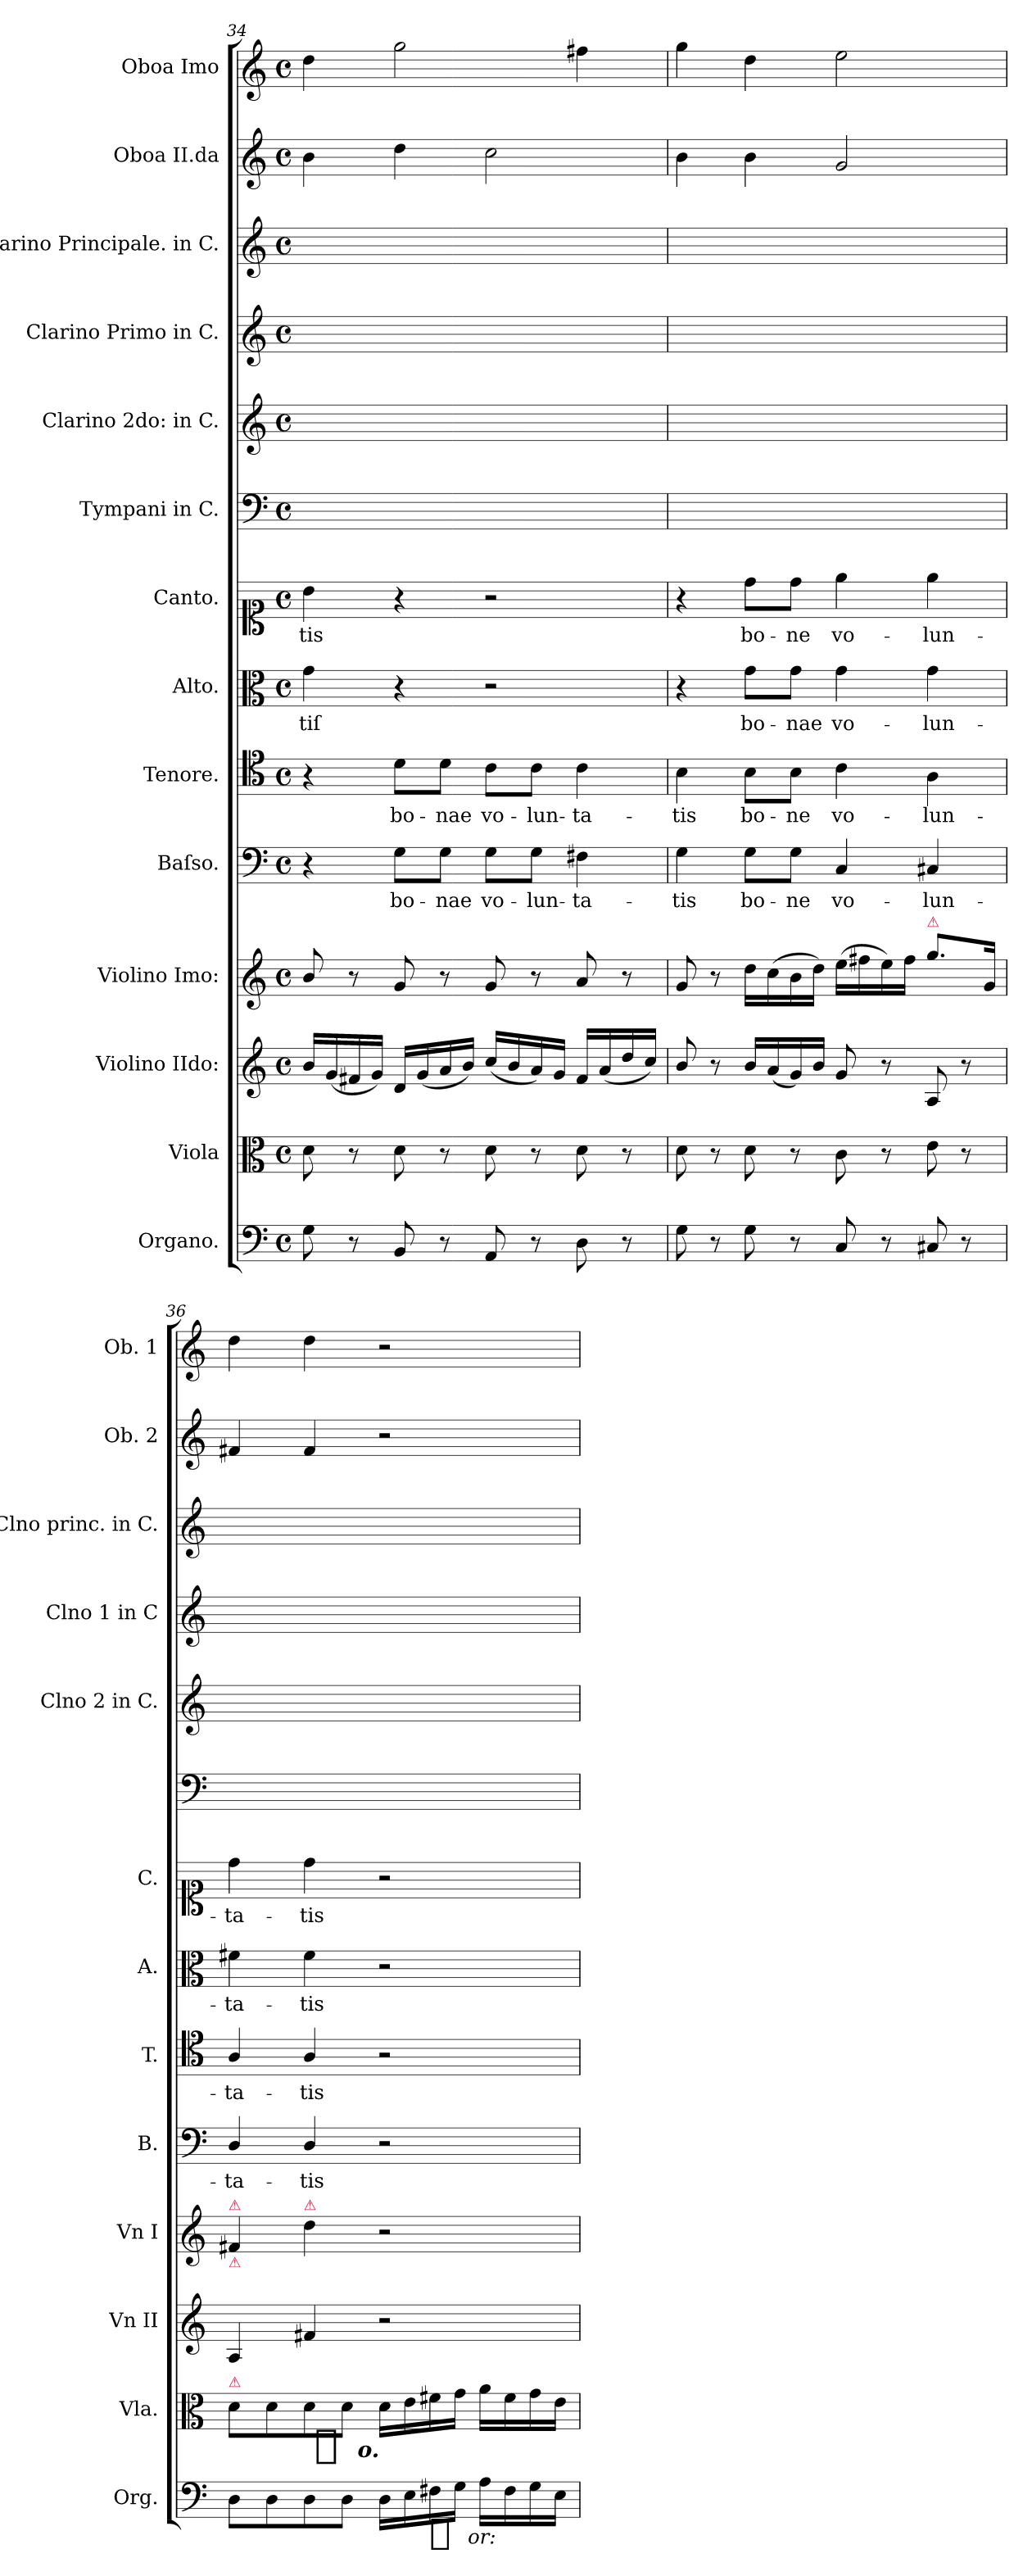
**kern	**dynam	**kern	**dynam	**kern	**kern	**kern	**text	**kern	**text	**kern	**text	**kern	**text	**kern	**kern	**kern	**kern	**kern	**kern
*part14	*part14	*part13	*part13	*part12	*part11	*part10	*part10	*part9	*part9	*part8	*part8	*part7	*part7	*part6	*part5	*part4	*part3	*part2	*part1
*staff14	*staff14	*staff13	*staff13	*staff12	*staff11	*staff10	*staff10	*staff9	*staff9	*staff8	*staff8	*staff7	*staff7	*staff6	*staff5	*staff4	*staff3	*staff2	*staff1
*I"Organo.	*	*I"Viola	*	*I"Violino IIdo:	*I"Violino Imo:	*I"Baſso.	*	*I"Tenore.	*	*I"Alto.	*	*I"Canto.	*	*I"Tympani in C.	*I"Clarino 2do: in C.	*I"Clarino Primo in C.	*I"Clarino Principale. in C.	*I"Oboa II.da	*I"Oboa Imo
*I'Org.	*	*I'Vla.	*	*I'Vn II	*I'Vn I	*I'B.	*	*I'T.	*	*I'A.	*	*I'C.	*	*	*I'Clno 2 in C.	*I'Clno 1 in C	*I'Clno princ. in C.	*I'Ob. 2	*I'Ob. 1
*clefF4	*	*clefC3	*	*clefG2	*clefG2	*clefF4	*	*clefC4	*	*clefC3	*	*clefC1	*	*clefF4	*clefG2	*clefG2	*clefG2	*clefG2	*clefG2
*k[]	*	*k[]	*	*k[]	*k[]	*k[]	*	*k[]	*	*k[]	*	*k[]	*	*k[]	*k[]	*k[]	*k[]	*k[]	*k[]
*M4/4	*	*M4/4	*	*M4/4	*M4/4	*M4/4	*	*M4/4	*	*M4/4	*	*M4/4	*	*M4/4	*M4/4	*M4/4	*M4/4	*M4/4	*M4/4
*met(c)	*	*met(c)	*	*met(c)	*met(c)	*met(c)	*	*met(c)	*	*met(c)	*	*met(c)	*	*met(c)	*met(c)	*met(c)	*met(c)	*met(c)	*met(c)
=34	=34	=34	=34	=34	=34	=34	=34	=34	=34	=34	=34	=34	=34	=34	=34	=34	=34	=34	=34
8G\	.	8d\	.	16b/LL	8b/	4r	.	4r	.	4g\	-tiſ	4b\	-tis	1ryy	1ryy	1ryy	1ryy	4b\	4dd\
.	.	.	.	(<16g/	.	.	.	.	.	.	.	.	.	.	.	.	.	.	.
8r	.	8r	.	16f#X/	8r	.	.	.	.	.	.	.	.	.	.	.	.	.	.
.	.	.	.	16g/JJ)	.	.	.	.	.	.	.	.	.	.	.	.	.	.	.
8BB/	.	8d\	.	16d/LL	8g/	8G\L	bo-	8d\L	bo-	4r	.	4r	.	.	.	.	.	4dd\	2gg\
.	.	.	.	(<16g/	.	.	.	.	.	.	.	.	.	.	.	.	.	.	.
8r	.	8r	.	16a/	8r	8G\J	-nae	8d\J	-nae	.	.	.	.	.	.	.	.	.	.
.	.	.	.	16b/JJ)	.	.	.	.	.	.	.	.	.	.	.	.	.	.	.
8AA/	.	8d\	.	(<16cc/LL	8g/	8G\L	vo-	8c\L	vo-	2r	.	2r	.	.	.	.	.	2cc\	.
.	.	.	.	16b/	.	.	.	.	.	.	.	.	.	.	.	.	.	.	.
8r	.	8r	.	16a/)	8r	8G\J	-lun-	8c\J	-lun-	.	.	.	.	.	.	.	.	.	.
.	.	.	.	16g/JJ	.	.	.	.	.	.	.	.	.	.	.	.	.	.	.
8D\	.	8d\	.	16f#/LL	8a/	4F#X\	-ta-	4c\	-ta-	.	.	.	.	.	.	.	.	.	4ff#X\
.	.	.	.	(<16a/	.	.	.	.	.	.	.	.	.	.	.	.	.	.	.
8r	.	8r	.	16dd/	8r	.	.	.	.	.	.	.	.	.	.	.	.	.	.
.	.	.	.	16cc/JJ)	.	.	.	.	.	.	.	.	.	.	.	.	.	.	.
=35	=35	=35	=35	=35	=35	=35	=35	=35	=35	=35	=35	=35	=35	=35	=35	=35	=35	=35	=35
8G\	.	8d\	.	8b/	8g/	4G\	-tis	4B\	-tis	4r	.	4r	.	1ryy	1ryy	1ryy	1ryy	4b\	4gg\
8r	.	8r	.	8r	8r	.	.	.	.	.	.	.	.	.	.	.	.	.	.
8G\	.	8d\	.	16b/LL	16dd\LL	8G\L	bo-	8B\L	bo-	8g\L	bo-	8dd\L	bo-	.	.	.	.	4b\	4dd\
.	.	.	.	(<16a/	(>16cc\	.	.	.	.	.	.	.	.	.	.	.	.	.	.
8r	.	8r	.	16g/)	16b\	8G\J	-ne	8B\J	-ne	8g\J	-nae	8dd\J	-ne	.	.	.	.	.	.
.	.	.	.	16b/JJ	16dd\JJ)	.	.	.	.	.	.	.	.	.	.	.	.	.	.
8C/	.	8c\	.	8g/	(16ee\LL	4C/	vo-	4c\	vo-	4g\	vo-	4ee\	vo-	.	.	.	.	2g/	2ee\
.	.	.	.	.	16ff#X\	.	.	.	.	.	.	.	.	.	.	.	.	.	.
8r	.	8r	.	8r	16ee\)	.	.	.	.	.	.	.	.	.	.	.	.	.	.
.	.	.	.	.	16ff#\JJ	.	.	.	.	.	.	.	.	.	.	.	.	.	.
!	!	!	!	!	!LO:TX:a:color=crimson:t=⚠	!	!	!	!	!	!	!	!	!	!	!	!	!	!
8C#X/	.	8e\	.	8A/	8.gg\L	4C#X/	-lun-	4A\	-lun-	4g\	-lun-	4ee\	-lun-	.	.	.	.	.	.
8r	.	8r	.	8r	.	.	.	.	.	.	.	.	.	.	.	.	.	.	.
.	.	.	.	.	16g/Jk	.	.	.	.	.	.	.	.	.	.	.	.	.	.
=36	=36	=36	=36	=36	=36	=36	=36	=36	=36	=36	=36	=36	=36	=36	=36	=36	=36	=36	=36
!	!	!	!	!	!LO:TX:a:color=crimson:t=⚠	!	!	!	!	!	!	!	!	!	!	!	!	!	!
!	!	!	!	!	!LO:TX:b:color=crimson:t=⚠	!	!	!	!	!	!	!	!	!	!	!	!	!	!
!	!	!LO:TX:a:color=crimson:t=⚠	!	!	!	!	!	!	!	!	!	!	!	!	!	!	!	!	!
8D\L	.	8d\L	.	4A/	4f#X/	4D/	-ta-	4A/	-ta-	4f#X\	-ta-	4dd\	-ta-	1ryy	1ryy	1ryy	1ryy	4f#X/	4dd\
8D\	.	8d\	.	.	.	.	.	.	.	.	.	.	.	.	.	.	.	.	.
!	!	!	!	!	!LO:TX:a:color=crimson:t=⚠	!	!	!	!	!	!	!	!	!	!	!	!	!	!
8D\	.	8d\	.	4f#X/	4dd\	4D/	-tis	4A/	-tis	4f#\	-tis	4dd\	-tis	.	.	.	.	4f#/	4dd\
8D\J	.	8d\J	.	.	.	.	.	.	.	.	.	.	.	.	.	.	.	.	.
!	!	!	!LO:DY:b:rj:t=%s o.	!	!	!	!	!	!	!	!	!	!	!	!	!	!	!	!
16D\LL	.	16d\LL	f	2r	2r	2r	.	2r	.	2r	.	2r	.	.	.	.	.	2r	2r
16E\	.	16e\	.	.	.	.	.	.	.	.	.	.	.	.	.	.	.	.	.
!	!LO:DY:b:t=%s or&colon;	!	!	!	!	!	!	!	!	!	!	!	!	!	!	!	!	!	!
16F#X\	f	16f#X\	.	.	.	.	.	.	.	.	.	.	.	.	.	.	.	.	.
16G\JJ	.	16g\JJ	.	.	.	.	.	.	.	.	.	.	.	.	.	.	.	.	.
16A\LL	.	16a\LL	.	.	.	.	.	.	.	.	.	.	.	.	.	.	.	.	.
16F#\	.	16f#\	.	.	.	.	.	.	.	.	.	.	.	.	.	.	.	.	.
16G\	.	16g\	.	.	.	.	.	.	.	.	.	.	.	.	.	.	.	.	.
16E\JJ	.	16e\JJ	.	.	.	.	.	.	.	.	.	.	.	.	.	.	.	.	.
=	=	=	=	=	=	=	=	=	=	=	=	=	=	=	=	=	=	=	=
*-	*-	*-	*-	*-	*-	*-	*-	*-	*-	*-	*-	*-	*-	*-	*-	*-	*-	*-	*-
